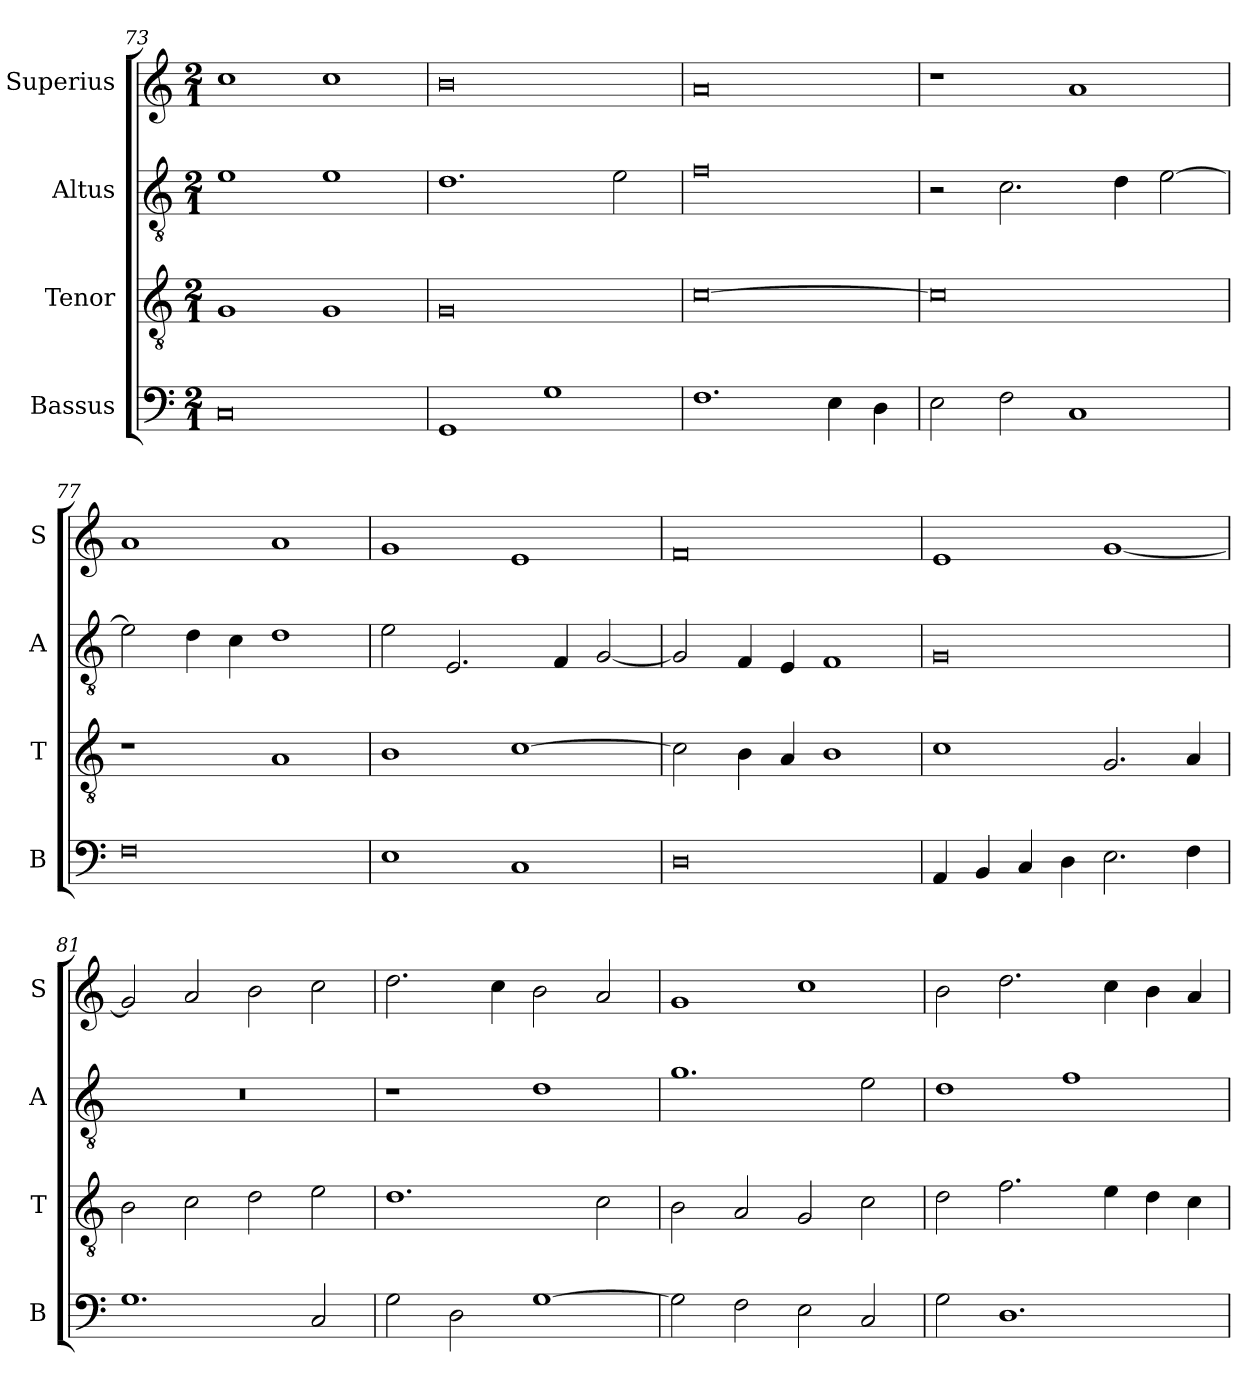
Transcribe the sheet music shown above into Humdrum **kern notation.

**kern	**kern	**kern	**kern
*part4	*part3	*part2	*part1
*staff4	*staff3	*staff2	*staff1
*I"Bassus	*I"Tenor	*I"Altus	*I"Superius
*I'B	*I'T	*I'A	*I'S
*clefF4	*clefGv2	*clefGv2	*clefG2
*k[]	*k[]	*k[]	*k[]
*M2/1	*M2/1	*M2/1	*M2/1
=73	=73	=73	=73
0C	1G	1e	1cc
.	1G	1e	1cc
=74	=74	=74	=74
1GG	0G	1.d	0b
1G	.	.	.
.	.	2e\	.
=75	=75	=75	=75
1.F	[0c	0f	0a
4E\	.	.	.
4D\	.	.	.
=76	=76	=76	=76
2E\	0c]	2r	1r
2F\	.	2.c\	.
1C	.	.	1a
.	.	4d\	.
.	.	[2e\	.
=77	=77	=77	=77
0F	1r	2e\]	1a
.	.	4d\	.
.	.	4c\	.
.	1A	1d	1a
=78	=78	=78	=78
1E	1B	2e\	1g
.	.	2.E/	.
1C	[1c	.	1e
.	.	4F/	.
.	.	[2G/	.
=79	=79	=79	=79
0D	2c\]	2G/]	0f
.	4B\	4F/	.
.	4A/	4E/	.
.	1B	1F	.
=80	=80	=80	=80
4AA/	1c	0G	1e
4BB/	.	.	.
4C/	.	.	.
4D\	.	.	.
2.E\	2.G/	.	[1g
4F\	4A/	.	.
=81	=81	=81	=81
1.G	2B\	0r	2g/]
.	2c\	.	2a/
.	2d\	.	2b\
2C/	2e\	.	2cc\
=82	=82	=82	=82
2G\	1.d	1r	2.dd\
2D\	.	.	.
.	.	.	4cc\
[1G	.	1d	2b\
.	2c\	.	2a/
=83	=83	=83	=83
2G\]	2B\	1.g	1g
2F\	2A/	.	.
2E\	2G/	.	1cc
2C/	2c\	2e\	.
=84	=84	=84	=84
2G\	2d\	1d	2b\
1.D	2.f\	.	2.dd\
.	.	1f	.
.	4e\	.	4cc\
.	4d\	.	4b\
.	4c\	.	4a/
=	=	=	=
*-	*-	*-	*-
